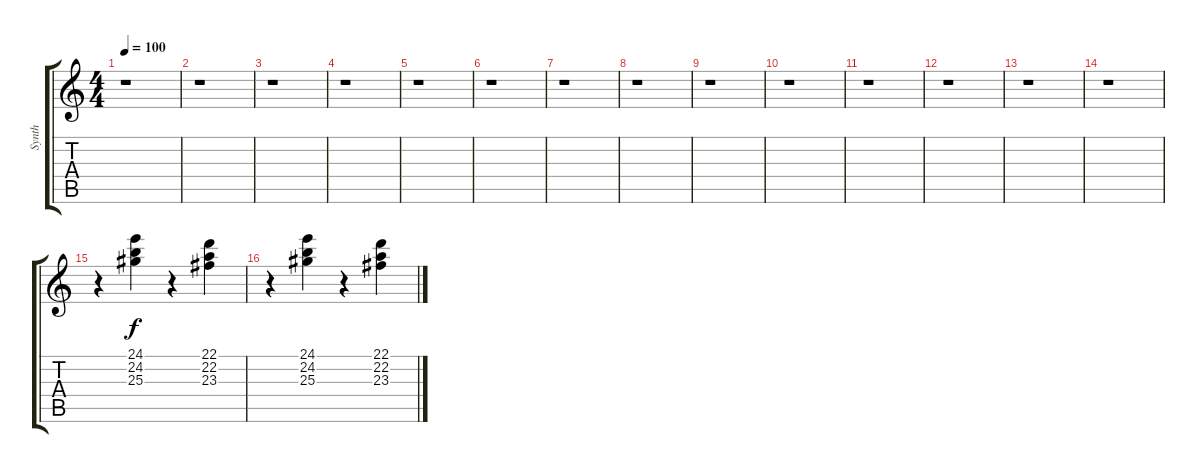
\track ("Synth" "Synth") {instrument rockorgan}
\staff {score tabs}
\tuning (E4 B3 G3 D3 A2 E2) {hide}
\ts (4 4)
\tempo 100
\clef g2
\ks c
r.1{dy f} |
r.1 |
r.1 |
r.1 |
r.1 |
r.1 |
r.1 |
r.1 |
r.1 |
r.1 |
r.1 |
r.1 |
r.1 |
r.1 |
r.4 (24.1 24.2 25.3).4 r.4 (22.1 22.2 23.3).4 |
r.4 (24.1 24.2 25.3).4 r.4 (22.1 22.2 23.3).4
